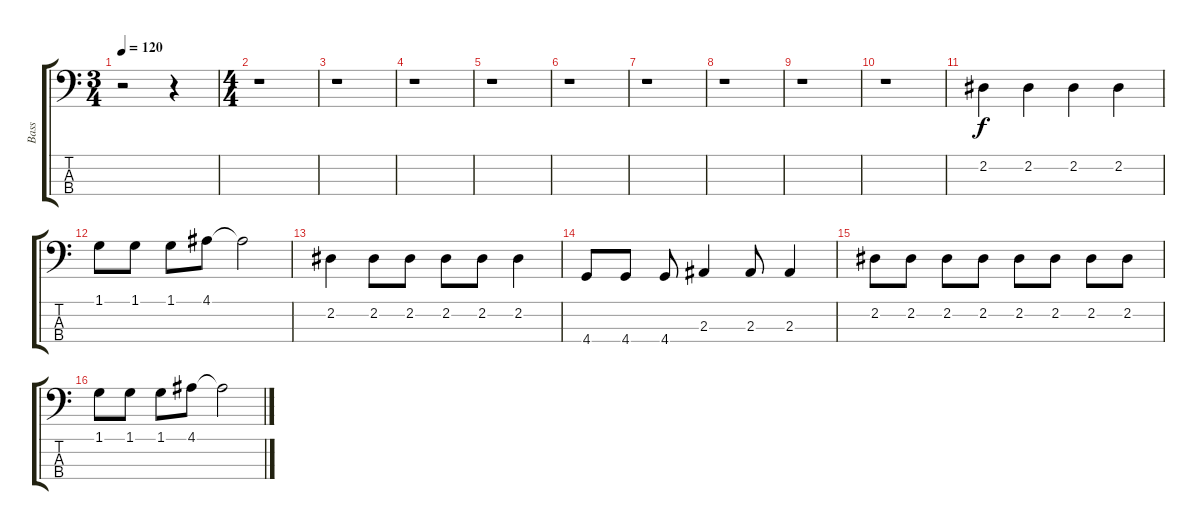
\track ("Bass" "Bass") {instrument electricbassfinger}
\staff {score tabs}
\tuning (Gb2 Db2 Ab1 Eb1) {hide}
\ts (3 4)
\tempo 120
\clef f4
\ks c
r.2{dy f instrument electricbassfinger} r.4 |
\ts (4 4)
r.1 |
r.1 |
r.1 |
r.1 |
r.1 |
r.1 |
r.1 |
r.1 |
r.1 |
2.2.4 2.2.4 2.2.4 2.2.4 |
1.1.8 1.1.8 1.1.8 4.1.8 4.1{t}.2 |
2.2.4 2.2.8 2.2.8 2.2.8 2.2.8 2.2.4 |
4.4.8 4.4.8 4.4.8 2.3.4 2.3.8 2.3.4 |
2.2.8 2.2.8 2.2.8 2.2.8 2.2.8 2.2.8 2.2.8 2.2.8 |
1.1.8 1.1.8 1.1.8 4.1.8 4.1{t}.2
